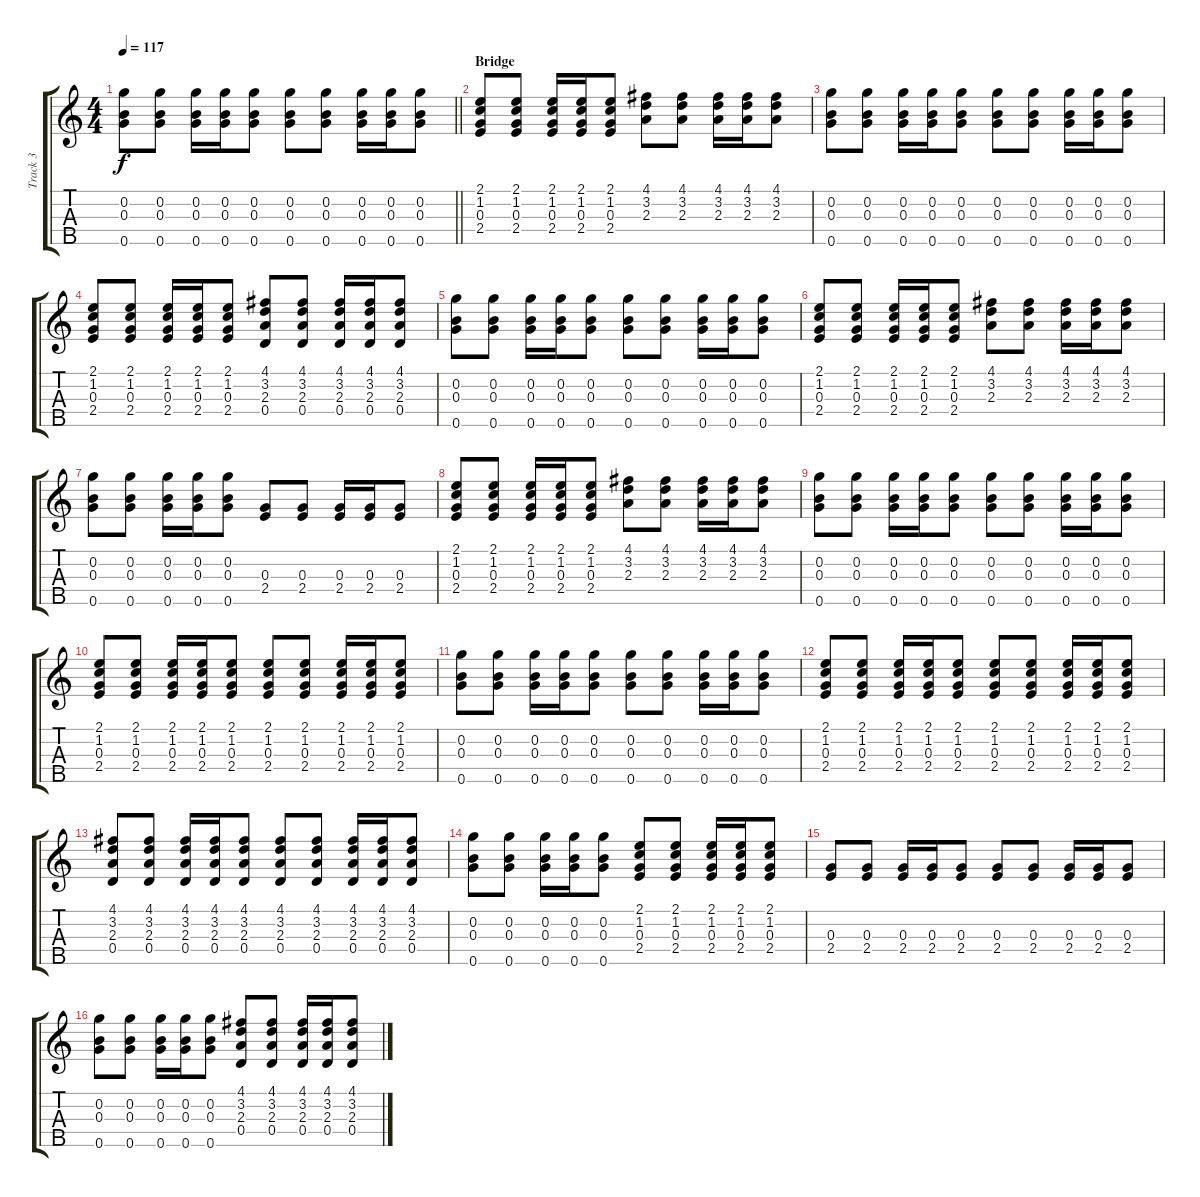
\track ("Track 3" "Track 3") {instrument banjo}
\staff {score tabs}
\tuning (D4 B3 G3 D3 G4) {hide}
\displaytranspose 12
\ts (4 4)
\tempo 117
\clef g2
\barLineRight lightlight
\ks c
(0.2 0.3 0.5).8{dy f} (0.2 0.3 0.5).8 (0.2 0.3 0.5).16 (0.2 0.3 0.5).16 (0.2 0.3 0.5).8 (0.2 0.3 0.5).8 (0.2 0.3 0.5).8 (0.2 0.3 0.5).16 (0.2 0.3 0.5).16 (0.2 0.3 0.5).8 |
\section ("" "Bridge")
(2.1 1.2 0.3 2.4).8 (2.1 1.2 0.3 2.4).8 (2.1 1.2 0.3 2.4).16 (2.1 1.2 0.3 2.4).16 (2.1 1.2 0.3 2.4).8 (4.1 3.2 2.3).8 (4.1 3.2 2.3).8 (4.1 3.2 2.3).16 (4.1 3.2 2.3).16 (4.1 3.2 2.3).8 |
(0.2 0.3 0.5).8 (0.2 0.3 0.5).8 (0.2 0.3 0.5).16 (0.2 0.3 0.5).16 (0.2 0.3 0.5).8 (0.2 0.3 0.5).8 (0.2 0.3 0.5).8 (0.2 0.3 0.5).16 (0.2 0.3 0.5).16 (0.2 0.3 0.5).8 |
(2.1 1.2 0.3 2.4).8 (2.1 1.2 0.3 2.4).8 (2.1 1.2 0.3 2.4).16 (2.1 1.2 0.3 2.4).16 (2.1 1.2 0.3 2.4).8 (4.1 3.2 2.3 0.4).8 (4.1 3.2 2.3 0.4).8 (4.1 3.2 2.3 0.4).16 (4.1 3.2 2.3 0.4).16 (4.1 3.2 2.3 0.4).8 |
(0.2 0.3 0.5).8 (0.2 0.3 0.5).8 (0.2 0.3 0.5).16 (0.2 0.3 0.5).16 (0.2 0.3 0.5).8 (0.2 0.3 0.5).8 (0.2 0.3 0.5).8 (0.2 0.3 0.5).16 (0.2 0.3 0.5).16 (0.2 0.3 0.5).8 |
(2.1 1.2 0.3 2.4).8 (2.1 1.2 0.3 2.4).8 (2.1 1.2 0.3 2.4).16 (2.1 1.2 0.3 2.4).16 (2.1 1.2 0.3 2.4).8 (4.1 3.2 2.3).8 (4.1 3.2 2.3).8 (4.1 3.2 2.3).16 (4.1 3.2 2.3).16 (4.1 3.2 2.3).8 |
(0.2 0.3 0.5).8 (0.2 0.3 0.5).8 (0.2 0.3 0.5).16 (0.2 0.3 0.5).16 (0.2 0.3 0.5).8 (0.3 2.4).8 (0.3 2.4).8 (0.3 2.4).16 (0.3 2.4).16 (0.3 2.4).8 |
(2.1 1.2 0.3 2.4).8 (2.1 1.2 0.3 2.4).8 (2.1 1.2 0.3 2.4).16 (2.1 1.2 0.3 2.4).16 (2.1 1.2 0.3 2.4).8 (4.1 3.2 2.3).8 (4.1 3.2 2.3).8 (4.1 3.2 2.3).16 (4.1 3.2 2.3).16 (4.1 3.2 2.3).8 |
(0.2 0.3 0.5).8 (0.2 0.3 0.5).8 (0.2 0.3 0.5).16 (0.2 0.3 0.5).16 (0.2 0.3 0.5).8 (0.2 0.3 0.5).8 (0.2 0.3 0.5).8 (0.2 0.3 0.5).16 (0.2 0.3 0.5).16 (0.2 0.3 0.5).8 |
(2.1 1.2 0.3 2.4).8 (2.1 1.2 0.3 2.4).8 (2.1 1.2 0.3 2.4).16 (2.1 1.2 0.3 2.4).16 (2.1 1.2 0.3 2.4).8 (2.1 1.2 0.3 2.4).8 (2.1 1.2 0.3 2.4).8 (2.1 1.2 0.3 2.4).16 (2.1 1.2 0.3 2.4).16 (2.1 1.2 0.3 2.4).8 |
(0.2 0.3 0.5).8 (0.2 0.3 0.5).8 (0.2 0.3 0.5).16 (0.2 0.3 0.5).16 (0.2 0.3 0.5).8 (0.2 0.3 0.5).8 (0.2 0.3 0.5).8 (0.2 0.3 0.5).16 (0.2 0.3 0.5).16 (0.2 0.3 0.5).8 |
(2.1 1.2 0.3 2.4).8 (2.1 1.2 0.3 2.4).8 (2.1 1.2 0.3 2.4).16 (2.1 1.2 0.3 2.4).16 (2.1 1.2 0.3 2.4).8 (2.1 1.2 0.3 2.4).8 (2.1 1.2 0.3 2.4).8 (2.1 1.2 0.3 2.4).16 (2.1 1.2 0.3 2.4).16 (2.1 1.2 0.3 2.4).8 |
(4.1 3.2 2.3 0.4).8 (4.1 3.2 2.3 0.4).8 (4.1 3.2 2.3 0.4).16 (4.1 3.2 2.3 0.4).16 (4.1 3.2 2.3 0.4).8 (4.1 3.2 2.3 0.4).8 (4.1 3.2 2.3 0.4).8 (4.1 3.2 2.3 0.4).16 (4.1 3.2 2.3 0.4).16 (4.1 3.2 2.3 0.4).8 |
(0.2 0.3 0.5).8 (0.2 0.3 0.5).8 (0.2 0.3 0.5).16 (0.2 0.3 0.5).16 (0.2 0.3 0.5).8 (2.1 1.2 0.3 2.4).8 (2.1 1.2 0.3 2.4).8 (2.1 1.2 0.3 2.4).16 (2.1 1.2 0.3 2.4).16 (2.1 1.2 0.3 2.4).8 |
(0.3 2.4).8 (0.3 2.4).8 (0.3 2.4).16 (0.3 2.4).16 (0.3 2.4).8 (0.3 2.4).8 (0.3 2.4).8 (0.3 2.4).16 (0.3 2.4).16 (0.3 2.4).8 |
(0.2 0.3 0.5).8 (0.2 0.3 0.5).8 (0.2 0.3 0.5).16 (0.2 0.3 0.5).16 (0.2 0.3 0.5).8 (4.1 3.2 2.3 0.4).8 (4.1 3.2 2.3 0.4).8 (4.1 3.2 2.3 0.4).16 (4.1 3.2 2.3 0.4).16 (4.1 3.2 2.3 0.4).8
